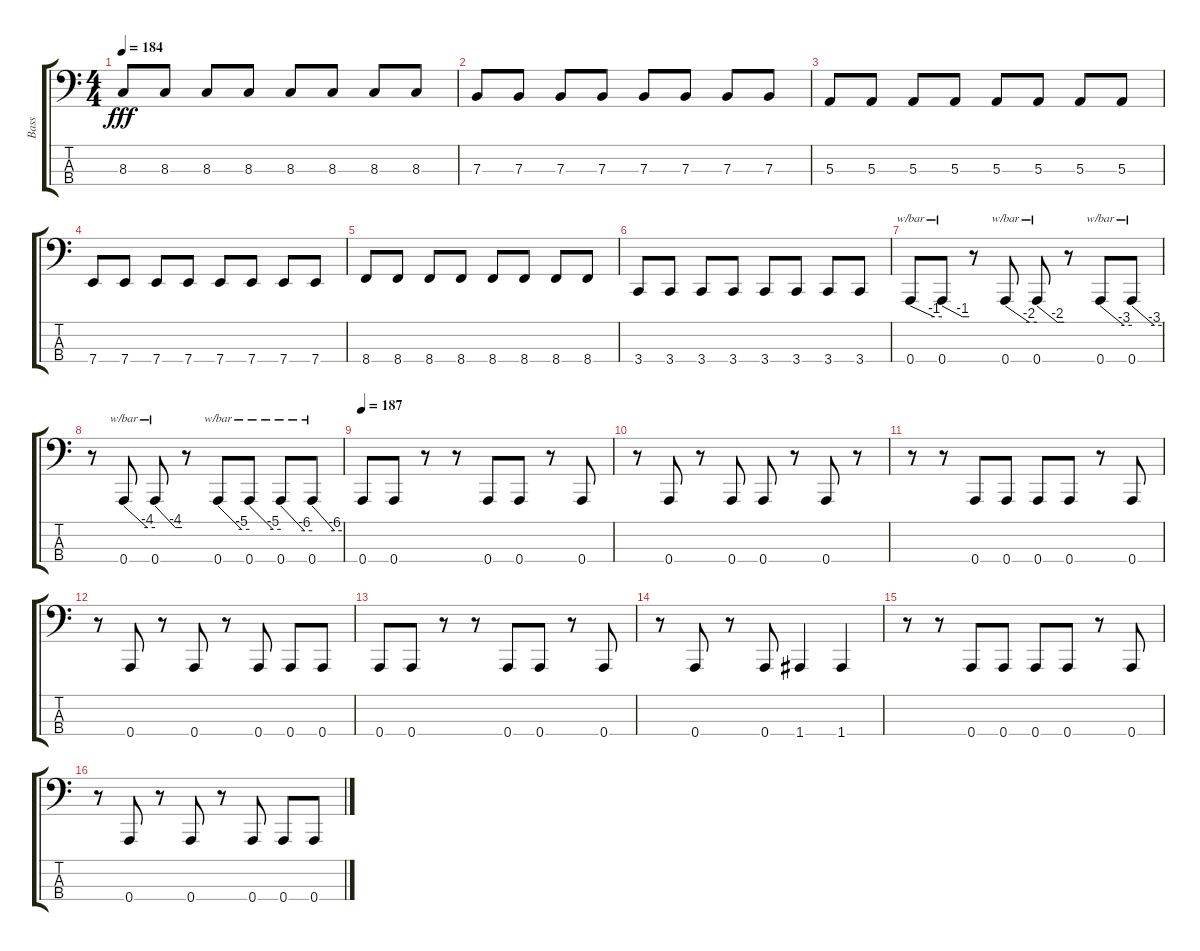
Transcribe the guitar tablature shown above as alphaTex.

\track ("Bass" "Bass") {instrument electricbassfinger}
\staff {score tabs}
\tuning (D2 A1 E1 A0) {hide}
\ts (4 4)
\tempo 184
\clef f4
\ks c
8.3.8{dy fff} 8.3.8 8.3.8 8.3.8 8.3.8 8.3.8 8.3.8 8.3.8 |
7.3.8 7.3.8 7.3.8 7.3.8 7.3.8 7.3.8 7.3.8 7.3.8 |
5.3.8 5.3.8 5.3.8 5.3.8 5.3.8 5.3.8 5.3.8 5.3.8 |
7.4.8 7.4.8 7.4.8 7.4.8 7.4.8 7.4.8 7.4.8 7.4.8 |
8.4.8 8.4.8 8.4.8 8.4.8 8.4.8 8.4.8 8.4.8 8.4.8 |
3.4.8 3.4.8 3.4.8 3.4.8 3.4.8 3.4.8 3.4.8 3.4.8 |
0.4.8{tbe (custom default 0 0 45 -4 60 -4)} 0.4.8{tbe (custom default 0 0 45 -4 60 -4)} r.8 0.4.8{tbe (custom default 0 0 45 -8 60 -8)} 0.4.8{tbe (custom default 0 0 45 -8 60 -8)} r.8 0.4.8{tbe (custom default 0 0 45 -12 60 -12)} 0.4.8{tbe (custom default 0 0 45 -12 60 -12)} |
r.8 0.4.8{tbe (custom default 0 0 45 -16 60 -16)} 0.4.8{tbe (custom default 0 0 45 -16 60 -16)} r.8 0.4.8{tbe (custom default 0 0 45 -20 60 -20)} 0.4.8{tbe (custom default 0 0 45 -20 60 -20)} 0.4.8{tbe (custom default 0 0 45 -24 60 -24)} 0.4.8{tbe (custom default 0 0 45 -24 60 -24)} |
\tempo 187
0.4.8 0.4.8 r.8 r.8 0.4.8 0.4.8 r.8 0.4.8 |
r.8 0.4.8 r.8 0.4.8 0.4.8 r.8 0.4.8 r.8 |
r.8 r.8 0.4.8 0.4.8 0.4.8 0.4.8 r.8 0.4.8 |
r.8 0.4.8 r.8 0.4.8 r.8 0.4.8 0.4.8 0.4.8 |
0.4.8 0.4.8 r.8 r.8 0.4.8 0.4.8 r.8 0.4.8 |
r.8 0.4.8 r.8 0.4.8 1.4.4 1.4.4 |
r.8 r.8 0.4.8 0.4.8 0.4.8 0.4.8 r.8 0.4.8 |
r.8 0.4.8 r.8 0.4.8 r.8 0.4.8 0.4.8 0.4.8
